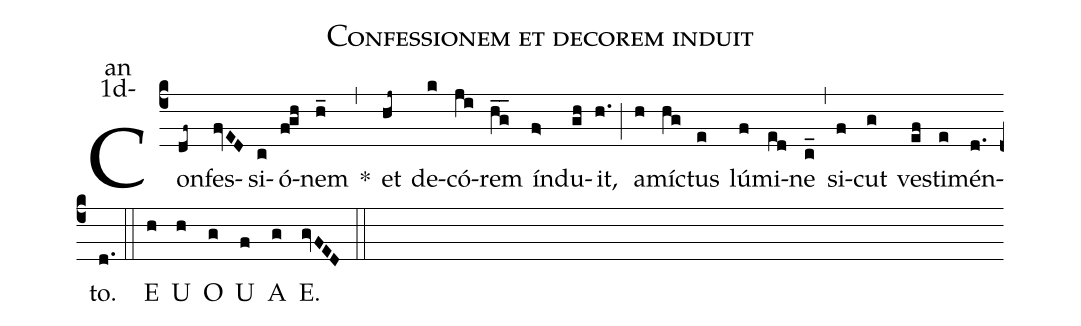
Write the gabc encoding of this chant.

name:Confessionem et decorem induit;
office-part:an;
mode:1d-;
%%
(c4) Con(df~)fes(fvED)si(c)ó(fgh)nem(h_) <sp>*</sp>(,)
et(hj~) de(k)có(ji)rem(hg__) ín(f>)du(gh)it,(h.) (;)
a(h)mí(hg)ctus(e) lú(f)mi(ed)ne(c_) (,) si(f)cut(g) ve(ef)sti(e)mén(d.)to.(d.) (::)
<eu>E(h) U(h) O(g) U(f) A(g) E.(gvFED) </eu>(::)
